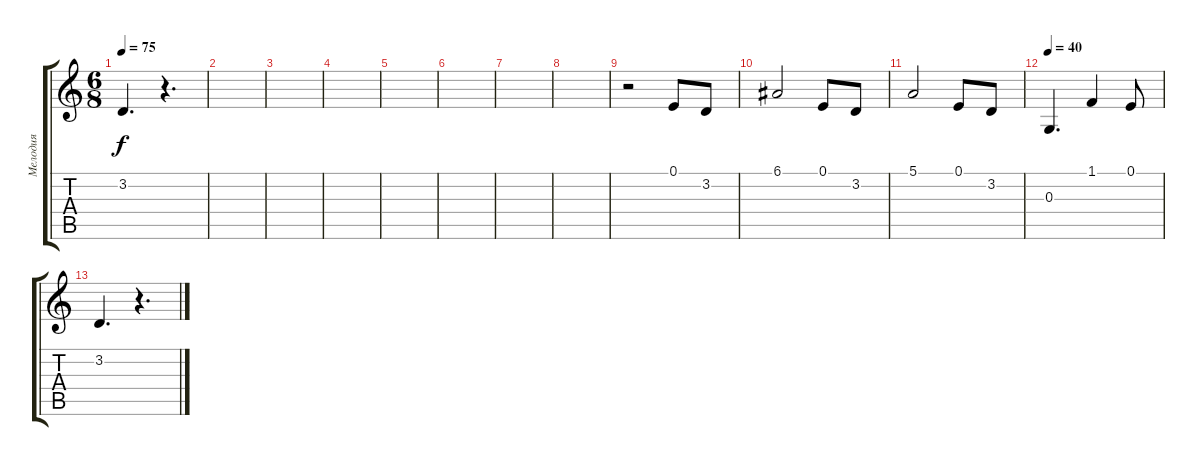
\track ("Мелодия" "Мелодия") {instrument choiraahs}
\staff {score tabs}
\tuning (E4 B3 G3 D3 A2 E2) {hide}
\ts (6 8)
\tempo 75
\clef g2
\ks c
3.2.4{d dy f} r.4{d} |
|
|
|
|
|
|
|
r.2 0.1.8 3.2.8 |
6.1.2 0.1.8 3.2.8 |
5.1.2 0.1.8 3.2.8 |
\tempo 40
0.3.4{d} 1.1.4 0.1.8 |
3.2.4{d} r.4{d}
